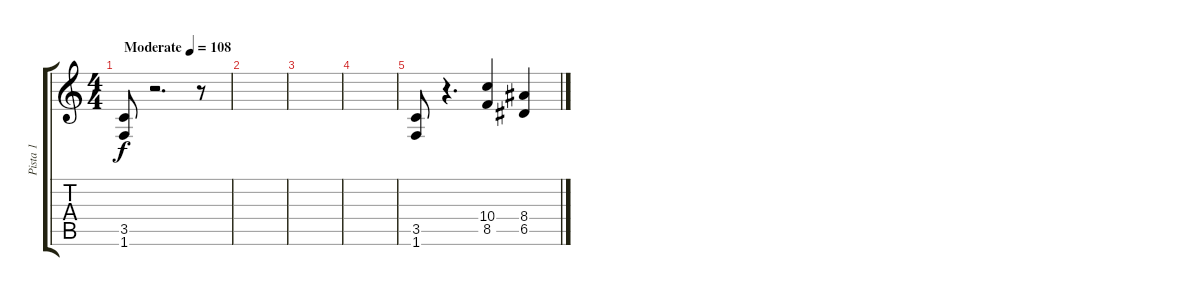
\track ("Pista 1" "Pista 1") {instrument overdrivenguitar}
\staff {score tabs}
\tuning (E4 B3 G3 D3 A2 E2) {hide}
\ts (4 4)
\tempo (108 "Moderate")
\clef g2
\ks c
(3.5 1.6).8{dy f instrument overdrivenguitar} r.2{d} r.8 |
|
|
|
(3.5 1.6).8 r.4{d} (10.4 8.5).4 (8.4 6.5).4
